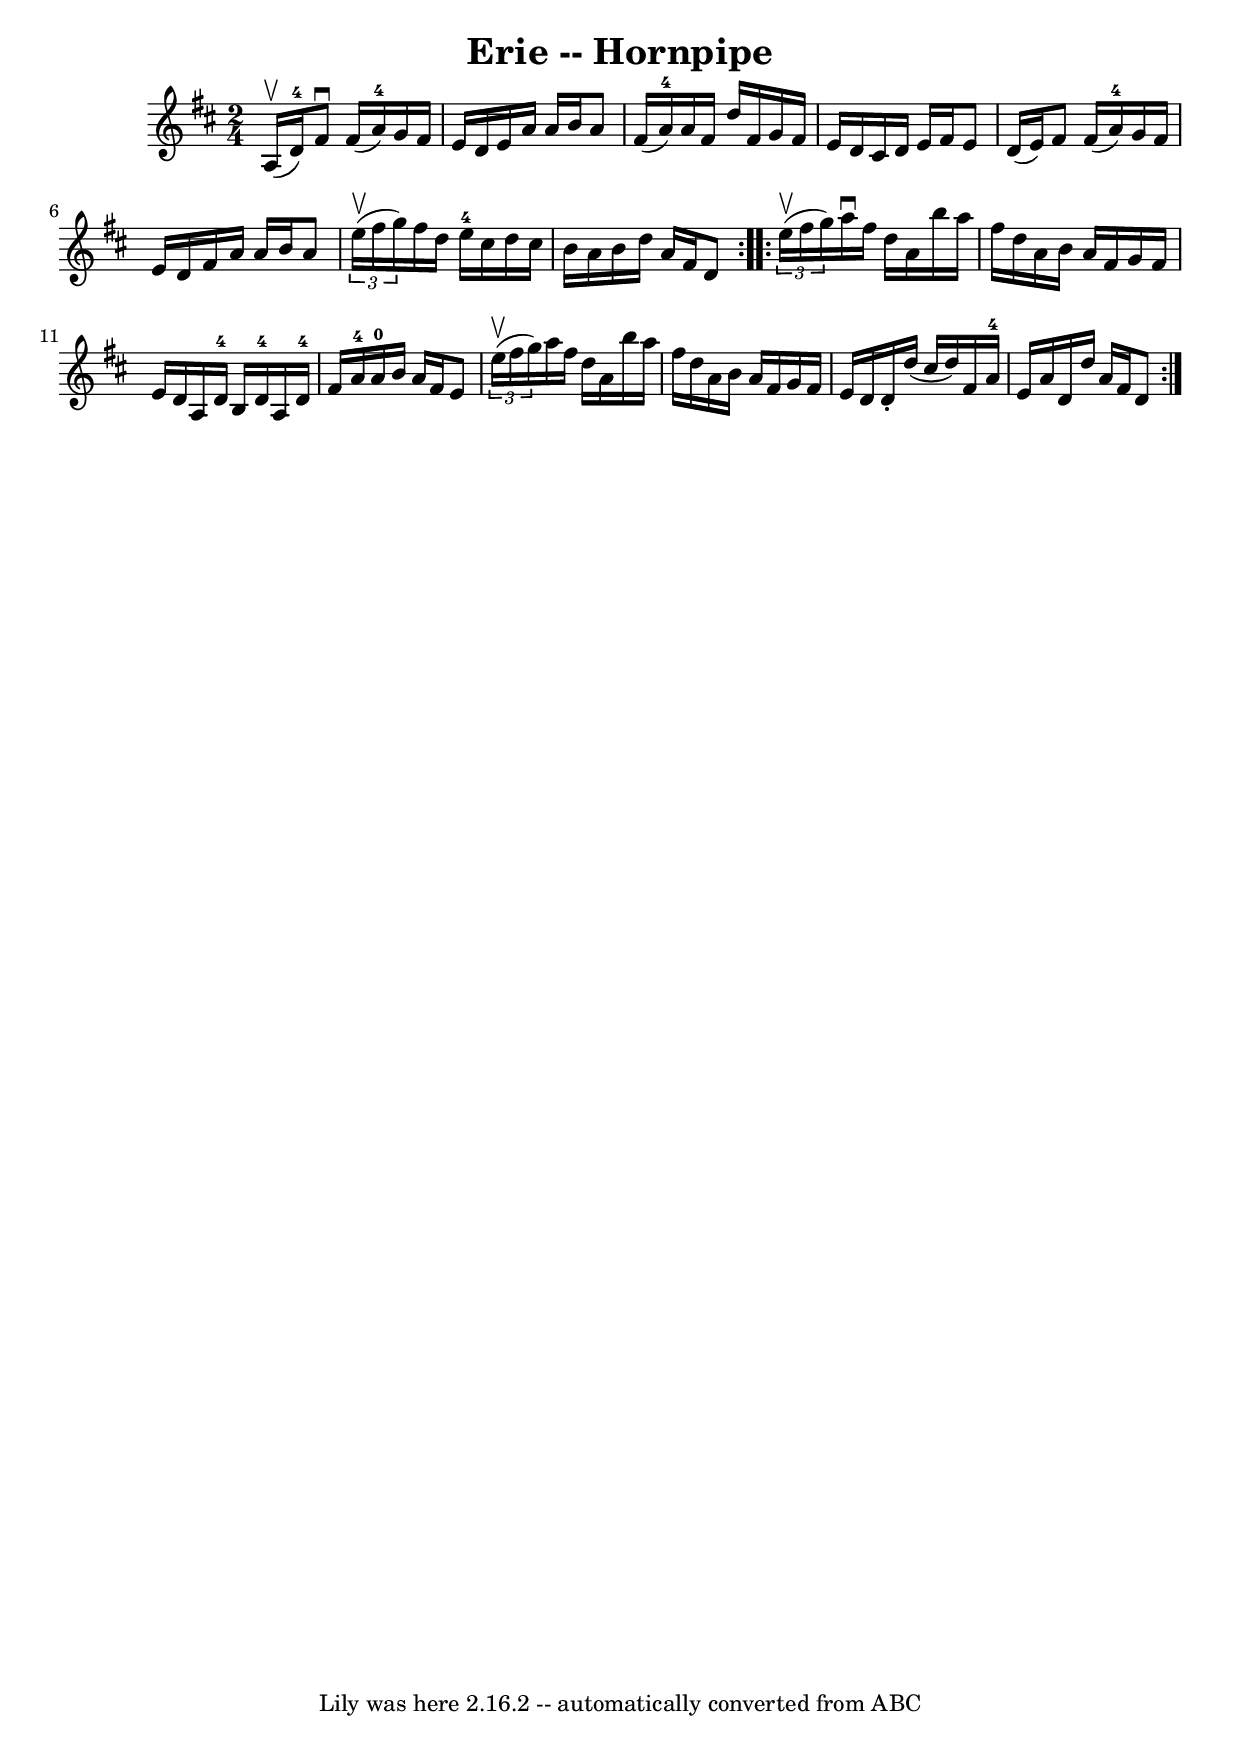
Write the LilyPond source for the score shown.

\version "2.16.2"
\include "Mammoth.ily"
\header {
  %% book = "Cole's 1000 Fiddle Tunes"
  crossRefNumber = "1"
  footnotes = ""
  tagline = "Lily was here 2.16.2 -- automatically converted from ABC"
  title = "Erie -- Hornpipe"

}
voicedefault =  {



  \repeat volta 2 {

    \time 2/4 
    \key d \major
    a16 (^\upbow d'16-4) |
    fis'8^\downbow fis'16 (a'16-4) g'16 fis'16 e'16 d'16  |
    
    e'16 a'16 a'16 b'16 a'8 fis'16 (a'16-4) |
    
    a'16 fis'16 d''16 fis'16 g'16 fis'16 e'16 d'16  |
    
    cis'16 d'16 e'16 fis'16 e'8 d'16 (e'16) |
    fis'8 
    fis'16 (a'16-4) g'16 fis'16 e'16 d'16  |
    fis'16  
    a'16 a'16 b'16 a'8    \times 2/3 { e''16 (^\upbow fis''16    
				       g''16) 
				     } |
    fis''16 d''16 e''16-4 cis''16 d''16    
    cis''16 b'16 a'16  |
    b'16 d''16 a'16 fis'16 d'8  
  }   
  
  \repeat volta 2 {
    \times 2/3 { e''16 (^\upbow fis''16 g''16) 
	       }  |
    a''16^\downbow fis''16 d''16 a'16 b''16 a''16    
    fis''16 d''16  |
    a'16 b'16 a'16 fis'16 g'16 fis'16   
    e'16 d'16  |
    a16 d'16-4 b16 d'16-4 a16 d'16-4 fis'16 a'16-4 |
    a'16-0 b'16 a'16 fis'16 e'8 
    \times 2/3 { e''16 (^\upbow fis''16 g''16) 
	       } |
    a''16    
    fis''16 d''16 a'16 b''16 a''16 fis''16 d''16  |
    a'16 
    b'16 a'16 fis'16 g'16 fis'16 e'16 d'16  |
    d'16-. 
    d''16 (cis''16 d''16) fis'16 a'16-4 e'16 a'16  |
    
    d'16 d''16 a'16 fis'16 d'8  
  }   

}

\score{
  <<

    \context Staff="default"
    {
      \voicedefault 
      
    }

  >>
  \layout {
    
  }
  \midi {
  }

}
